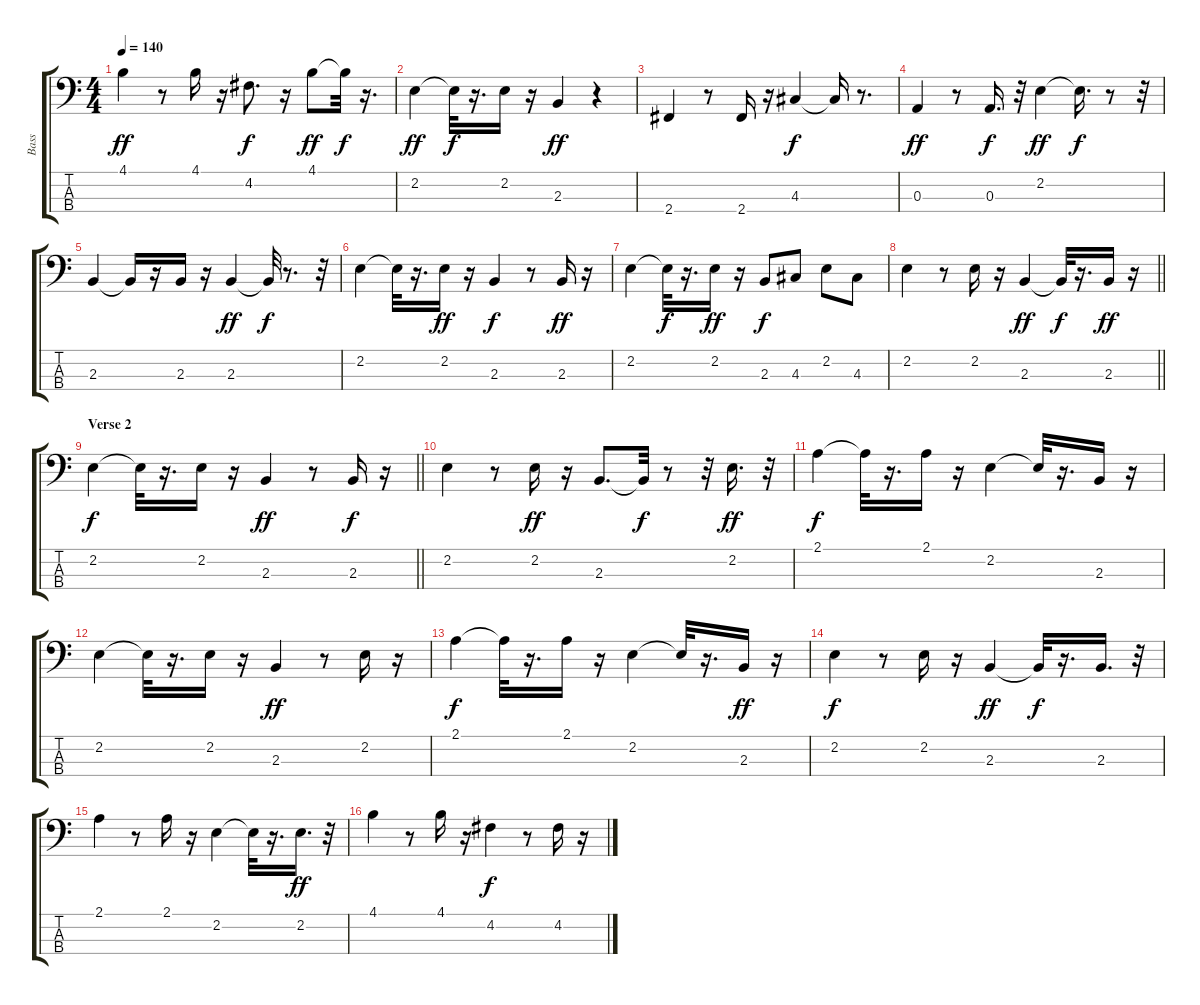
\track ("Bass" "Bass") {instrument electricbassfinger}
\staff {score tabs}
\tuning (G2 D2 A1 E1) {hide}
\ts (4 4)
\tempo 140
\clef f4
\ks c
4.1.4{dy ff} r.8 4.1.16 r.16 4.2.8{d dy f} r.16 4.1.8{dy ff} 4.1{t}.32{dy f} r.16{d} |
2.2.4{dy ff} 2.2{t}.32{dy f} r.16{d} 2.2.16 r.16 2.3.4{dy ff} r.4 |
2.4.4 r.8 2.4.16 r.16 4.3.4{dy f} 4.3{t}.16 r.8{d} |
0.3.4{dy ff} r.8 0.3.16{d dy f} r.32 2.2.4{dy ff} 2.2{t}.16{d dy f} r.8 r.32 |
2.3.4 2.3{t}.16 r.16 2.3.16 r.16 2.3.4{dy ff} 2.3{t}.32{dy f} r.8{d} r.32 |
2.2.4 2.2{t}.32 r.16{d} 2.2.16{dy ff} r.16 2.3.4{dy f} r.8 2.3.16{dy ff} r.16 |
2.2.4 2.2{t}.32{dy f} r.16{d} 2.2.16{dy ff} r.16 2.3.8{dy f} 4.3.8 2.2.8 4.3.8 |
\barLineRight lightlight
2.2.4 r.8 2.2.16 r.16 2.3.4{dy ff} 2.3{t}.32{dy f} r.16{d} 2.3.16{dy ff} r.16 |
\section ("" "Verse 2")
\barLineRight lightlight
2.2.4{dy f} 2.2{t}.32 r.16{d} 2.2.16 r.16 2.3.4{dy ff} r.8 2.3.16{dy f} r.16 |
\section ("" "")
2.2.4 r.8 2.2.16{dy ff} r.16 2.3.8{d} 2.3{t}.32{dy f} r.8 r.32 2.2.16{d dy ff} r.32 |
2.1.4{dy f} 2.1{t}.32 r.16{d} 2.1.16 r.16 2.2.4 2.2{t}.32 r.16{d} 2.3.16 r.16 |
2.2.4 2.2{t}.32 r.16{d} 2.2.16 r.16 2.3.4{dy ff} r.8 2.2.16 r.16 |
2.1.4{dy f} 2.1{t}.32 r.16{d} 2.1.16 r.16 2.2.4 2.2{t}.32 r.16{d} 2.3.16{dy ff} r.16 |
2.2.4{dy f} r.8 2.2.16 r.16 2.3.4{dy ff} 2.3{t}.32{dy f} r.16{d} 2.3.16{d} r.32 |
2.1.4 r.8 2.1.16 r.16 2.2.4 2.2{t}.32 r.16{d} 2.2.16{d dy ff} r.32 |
4.1.4 r.8 4.1.16 r.16 4.2.4{dy f} r.8 4.2.16 r.16
